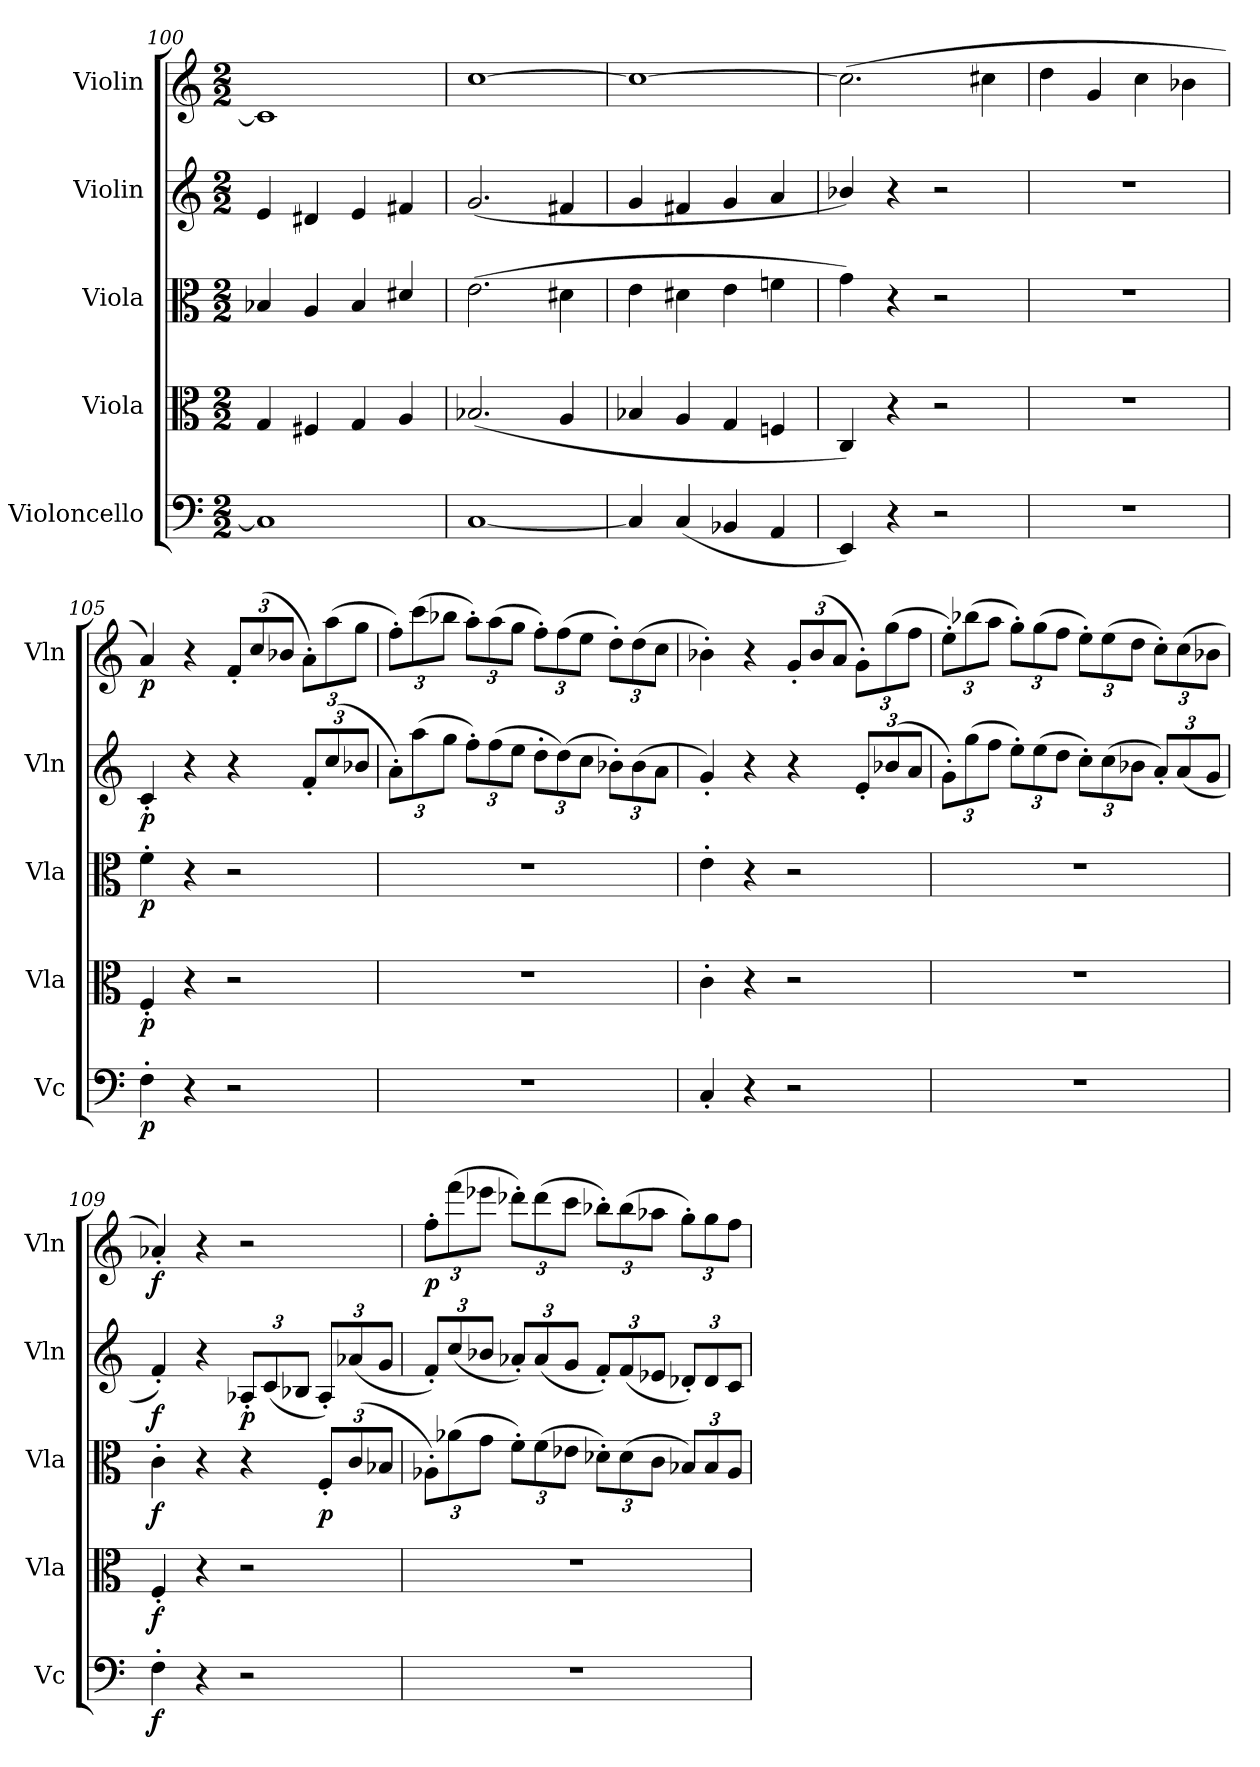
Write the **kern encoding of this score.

**kern	**dynam	**kern	**dynam	**kern	**dynam	**kern	**dynam	**kern	**dynam
*part5	*part5	*part4	*part4	*part3	*part3	*part2	*part2	*part1	*part1
*staff5	*staff5	*staff4	*staff4	*staff3	*staff3	*staff2	*staff2	*staff1	*staff1
*I"Violoncello	*	*I"Viola	*	*I"Viola	*	*I"Violin	*	*I"Violin	*
*I'Vc	*	*I'Vla	*	*I'Vla	*	*I'Vln	*	*I'Vln	*
*clefF4	*	*clefC3	*	*clefC3	*	*clefG2	*	*clefG2	*
*k[]	*	*k[]	*	*k[]	*	*k[]	*	*k[]	*
*M2/2	*	*M2/2	*	*M2/2	*	*M2/2	*	*M2/2	*
=100	=100	=100	=100	=100	=100	=100	=100	=100	=100
1C]	.	4G/	.	4B-X/	.	4e/	.	1c]	.
.	.	4F#X/	.	4A/	.	4d#X/	.	.	.
.	.	4G/	.	4B-/	.	4e/	.	.	.
.	.	4A/	.	4d#X/	.	4f#X/	.	.	.
=101	=101	=101	=101	=101	=101	=101	=101	=101	=101
[1C	.	(2.B-X/	.	(2.e\	.	(2.g/	.	[1cc	.
.	.	4A/	.	4d#X\	.	4f#X/	.	.	.
=102	=102	=102	=102	=102	=102	=102	=102	=102	=102
4C/]	.	4B-X/	.	4e\	.	4g/	.	1cc_	.
(4C/	.	4A/	.	4d#X\	.	4f#X/	.	.	.
4BB-X/	.	4G/	.	4e\	.	4g/	.	.	.
4AA/	.	4Fn/	.	4fn\	.	4a/	.	.	.
=103	=103	=103	=103	=103	=103	=103	=103	=103	=103
4EE/)	.	4C/)	.	4g\)	.	4b-X/)	.	(2.cc\]	.
4r	.	4r	.	4r	.	4r	.	.	.
2r	.	2r	.	2r	.	2r	.	.	.
.	.	.	.	.	.	.	.	4cc#X\	.
=104	=104	=104	=104	=104	=104	=104	=104	=104	=104
1r	.	1r	.	1r	.	1r	.	4dd\	.
.	.	.	.	.	.	.	.	4g/	.
.	.	.	.	.	.	.	.	4cc\	.
.	.	.	.	.	.	.	.	4b-X\	.
=105	=105	=105	=105	=105	=105	=105	=105	=105	=105
4F'\	p	4F'/	p	4f'\	p	4c'/	p	4a/)	p
4r	.	4r	.	4r	.	4r	.	4r	.
2r	.	2r	.	2r	.	4r	.	12f'/L	.
.	.	.	.	.	.	.	.	(12cc/	.
.	.	.	.	.	.	.	.	12b-X/J	.
.	.	.	.	.	.	12f'/L	.	12a'\L)	.
.	.	.	.	.	.	(12cc/	.	(12aa\	.
.	.	.	.	.	.	12b-X/J	.	12gg\J	.
=106	=106	=106	=106	=106	=106	=106	=106	=106	=106
1r	.	1r	.	1r	.	12a'\L)	.	12ff'\L)	.
.	.	.	.	.	.	(12aa\	.	(12ccc\	.
.	.	.	.	.	.	12gg\J	.	12bb-X\J	.
.	.	.	.	.	.	12ff'\L)	.	12aa'\L)	.
.	.	.	.	.	.	(12ff\	.	(12aa\	.
.	.	.	.	.	.	12ee\J	.	12gg\J	.
.	.	.	.	.	.	12dd'\L	.	12ff'\L)	.
.	.	.	.	.	.	(12dd\)	.	(12ff\	.
.	.	.	.	.	.	12cc\J	.	12ee\J	.
.	.	.	.	.	.	12b-X'\L)	.	12dd'\L)	.
.	.	.	.	.	.	(12b-\	.	(12dd\	.
.	.	.	.	.	.	12a\J	.	12cc\J	.
=107	=107	=107	=107	=107	=107	=107	=107	=107	=107
4C'/	.	4c'\	.	4e'\	.	4g'/)	.	4b-X'\)	.
4r	.	4r	.	4r	.	4r	.	4r	.
2r	.	2r	.	2r	.	4r	.	12g'/L	.
.	.	.	.	.	.	.	.	(12b-/	.
.	.	.	.	.	.	.	.	12a/J	.
.	.	.	.	.	.	12e'/L	.	12g'\L)	.
.	.	.	.	.	.	(12b-X/	.	(12gg\	.
.	.	.	.	.	.	12a/J	.	12ff\J	.
=108	=108	=108	=108	=108	=108	=108	=108	=108	=108
1r	.	1r	.	1r	.	12g'\L)	.	12ee'\L)	.
.	.	.	.	.	.	(12gg\	.	(12bb-X\	.
.	.	.	.	.	.	12ff\J	.	12aa\J	.
.	.	.	.	.	.	12ee'\L)	.	12gg'\L)	.
.	.	.	.	.	.	(12ee\	.	(12gg\	.
.	.	.	.	.	.	12dd\J	.	12ff\J	.
.	.	.	.	.	.	12cc'\L)	.	12ee'\L)	.
.	.	.	.	.	.	(12cc\	.	(12ee\	.
.	.	.	.	.	.	12b-X\J	.	12dd\J	.
.	.	.	.	.	.	12a'/L)	.	12cc'\L)	.
.	.	.	.	.	.	(12a/	.	(12cc\	.
.	.	.	.	.	.	12g/J	.	12b-X\J	.
=109	=109	=109	=109	=109	=109	=109	=109	=109	=109
4F'\	f	4F'/	f	4c'\	f	4f'/)	f	4a-X'/)	f
4r	.	4r	.	4r	.	4r	.	4r	.
2r	.	2r	.	4r	.	12A-X'/L	p	2r	.
.	.	.	.	.	.	(12c/	.	.	.
.	.	.	.	.	.	12B-X/J	.	.	.
.	.	.	.	12F'/L	p	12A-'/L)	.	.	.
.	.	.	.	(12c/	.	(12a-X/	.	.	.
.	.	.	.	12B-X/J	.	12g/J	.	.	.
=110	=110	=110	=110	=110	=110	=110	=110	=110	=110
1r	.	1r	.	12A-X'\L)	.	12f'/L)	.	12ff'\L	p
.	.	.	.	(12a-X\	.	(12cc/	.	(12fff\	.
.	.	.	.	12g\J	.	12b-X/J	.	12eee-X\J	.
.	.	.	.	12f'\L)	.	12a-X'/L)	.	12ddd-X'\L)	.
.	.	.	.	(12f\	.	(12a-/	.	(12ddd-\	.
.	.	.	.	12e-X\J	.	12g/J	.	12ccc\J	.
.	.	.	.	12d-X'\L)	.	12f'/L)	.	12bb-X'\L)	.
.	.	.	.	(12d-\	.	(12f/	.	(12bb-\	.
.	.	.	.	12c\J	.	12e-X/J	.	12aa-X\J	.
.	.	.	.	12B-X/L)	.	12d-X'/L)	.	12gg'\L)	.
.	.	.	.	12B-/	.	12d-/	.	12gg\	.
.	.	.	.	12A-/J	.	12c/J	.	12ff\J	.
=	=	=	=	=	=	=	=	=	=
*-	*-	*-	*-	*-	*-	*-	*-	*-	*-
